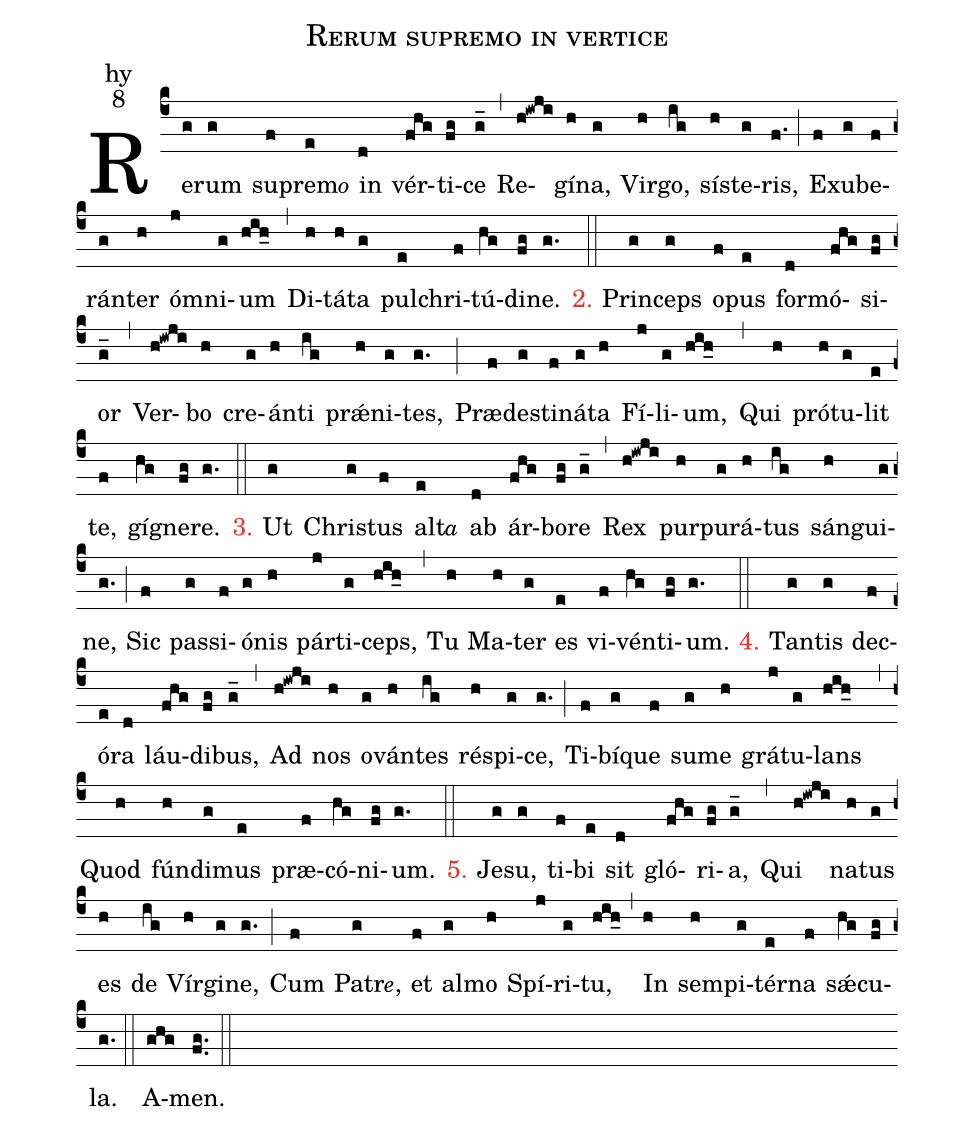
name:Rerum supremo in vertice;
office-part:hy;
mode:8;
%%
(c4) Re(g)rum(g) su(f)prem<e>o</e>(e) in(d) vér(fhg)ti(fg)ce(g_) (,)
Re(h!iwji)gí(h)na,(g) Vir(h)go,(ig) sís(h)te(g)ris,(f.) (;)
Ex(f)u(g)be(f)rán(g)ter(h) ó(j)mni(g)um(hih_0) (,)
Di(h)tá(h)ta(g) pul(e)chri(f)tú(hg)di(fg)ne.(g.) (::)

<c>2.</c> Prin(g)ceps(g) o(f)pus(e) for(d)mó(fhg)si(fg)or(g_) (,)
Ver(h!iwji)bo(h) cre(g)án(h)ti(ig) prǽ(h)ni(g)tes,(g.) (;)
Præ(f)de(g)sti(f)ná(g)ta(h) Fí(j)li(g)um,(hih_0) (,)
Qui(h) pró(h)tu(g)lit(e) te,(f) gí(hg)gne(fg)re.(g.) (::)

<c>3.</c> Ut(g) Chri(g)stus(f) alt<e>a</e>(e) ab(d) ár(fhg)bo(fg)re(g_) (,)
Rex(h!iwji) pur(h)pu(g)rá(h)tus(ig) sán(h)gui(g)ne,(g.) (;)
Sic(f) pas(g)si(f)ó(g)nis(h) pár(j)ti(g)ceps,(hih_0) (,)
Tu(h) Ma(h)ter(g) es(e) vi(f)vén(hg)ti(fg)um.(g.) (::)

<c>4.</c> Tan(g)tis(g) dec(f)ó(e)ra(d) láu(fhg)di(fg)bus,(g_) (,)
Ad(h!iwji) nos(h) o(g)ván(h)tes(ig) ré(h)spi(g)ce,(g.) (;)
Ti(f)bí(g)que(f) su(g)me(h) grá(j)tu(g)lans(hih_0) (,)
Quod(h) fún(h)di(g)mus(e) præ(f)có(hg)ni(fg)um.(g.) (::)

<c>5.</c> Je(g)su,(g) ti(f)bi(e) sit(d) gló(fhg)ri(fg)a,(g_) (,)
Qui(h!iwji) na(h)tus(g) es(h) de(ig) Vír(h)gi(g)ne,(g.) (;)
Cum(f) Patr<e>e</e>,(g) et(f) al(g)mo(h) Spí(j)ri(g)tu,(hih_0) (,)
In(h) sem(h)pi(g)tér(e)na(f) sǽ(hg)cu(fg)la.(g.) (::)

A(ghg)men.(fg..) (::)
